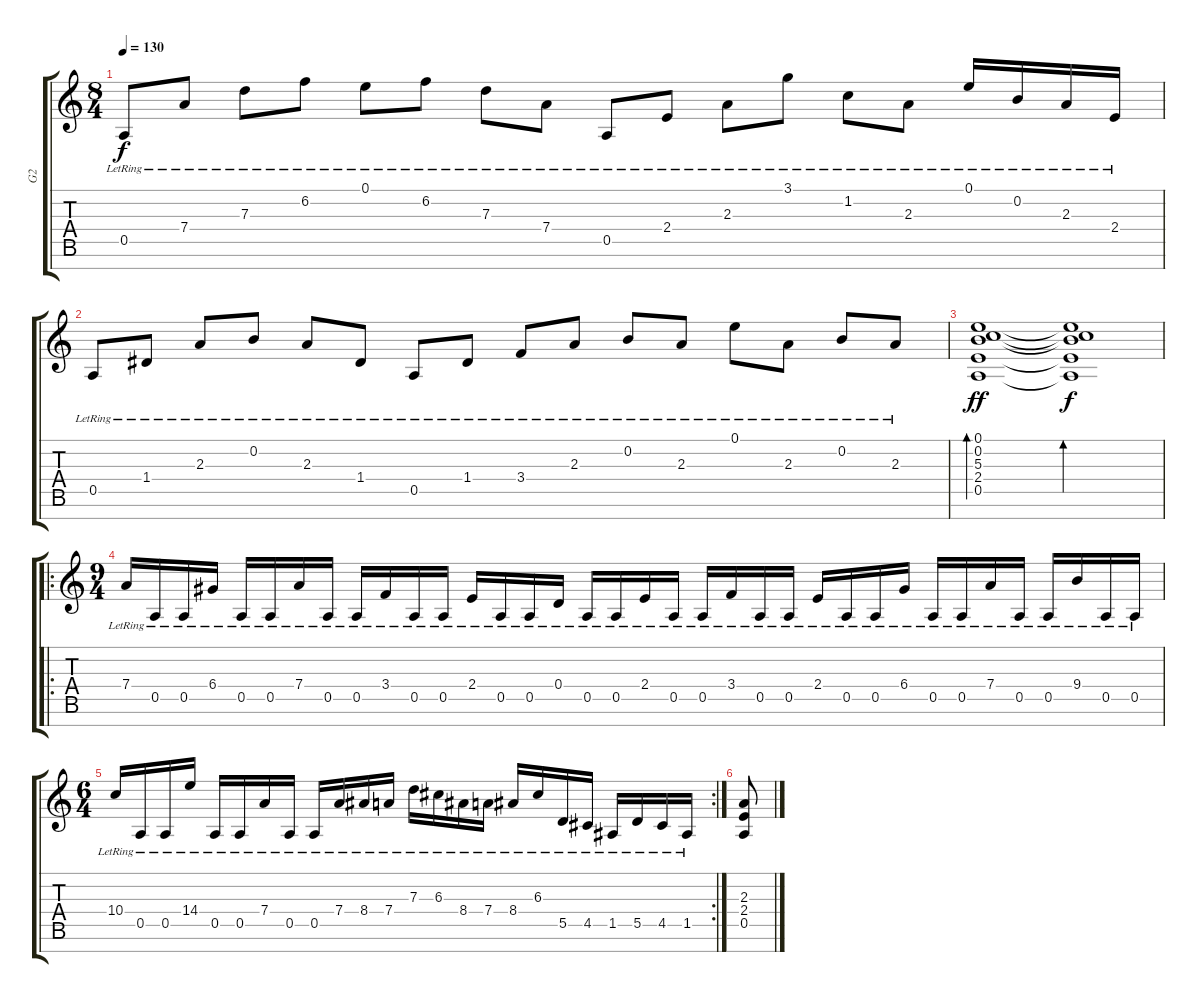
\track ("G2" "G2") {instrument electricguitarclean}
\staff {score tabs}
\tuning (E4 B3 G3 D3 A2 E2 B1) {hide}
\ts (8 4)
\tempo 130
\clef g2
\ks c
0.5{lr}.8{dy f} 7.4{lr}.8 7.3{lr}.8 6.2{lr}.8 0.1{lr}.8 6.2{lr}.8 7.3{lr}.8 7.4{lr}.8 0.5{lr}.8 2.4{lr}.8 2.3{lr}.8 3.1{lr}.8 1.2{lr}.8 2.3{lr}.8 0.1{lr}.16 0.2{lr}.16 2.3{lr}.16 2.4{lr}.16 |
0.5{lr}.8 1.4{lr}.8 2.3{lr}.8 0.2{lr}.8 2.3{lr}.8 1.4{lr}.8 0.5{lr}.8 1.4{lr}.8 3.4{lr}.8 2.3{lr}.8 0.2{lr}.8 2.3{lr}.8 0.1{lr}.8 2.3{lr}.8 0.2{lr}.8 2.3{lr}.8 |
(0.1 0.2 5.3 2.4 0.5).1{bd 120 dy ff} (0.1{t} 0.2{t} 5.3{t} 2.4{t} 0.5{t}).1{bd 120 dy f} |
\ro
\ts (9 4)
7.4{lr}.16 0.5{lr}.16 0.5{lr}.16 6.4{lr}.16 0.5{lr}.16 0.5{lr}.16 7.4{lr}.16 0.5{lr}.16 0.5{lr}.16 3.4{lr}.16 0.5{lr}.16 0.5{lr}.16 2.4{lr}.16 0.5{lr}.16 0.5{lr}.16 0.4{lr}.16 0.5{lr}.16 0.5{lr}.16 2.4{lr}.16 0.5{lr}.16 0.5{lr}.16 3.4{lr}.16 0.5{lr}.16 0.5{lr}.16 2.4{lr}.16 0.5{lr}.16 0.5{lr}.16 6.4{lr}.16 0.5{lr}.16 0.5{lr}.16 7.4{lr}.16 0.5{lr}.16 0.5{lr}.16 9.4{lr}.16 0.5{lr}.16 0.5{lr}.16 |
\rc 2
\ts (6 4)
10.4{lr}.16 0.5{lr}.16 0.5{lr}.16 14.4{lr}.16 0.5{lr}.16 0.5{lr}.16 7.4{lr}.16 0.5{lr}.16 0.5{lr}.16 7.4{lr}.16 8.4{lr}.16 7.4{lr}.16 7.3{lr}.16 6.3{lr}.16 8.4{lr}.16 7.4{lr}.16 8.4{lr}.16 6.3{lr}.16 5.5{lr}.16 4.5{lr}.16 1.5{lr}.16 5.5{lr}.16 4.5{lr}.16 1.5{lr}.16 |
(2.3 2.4 0.5).8
